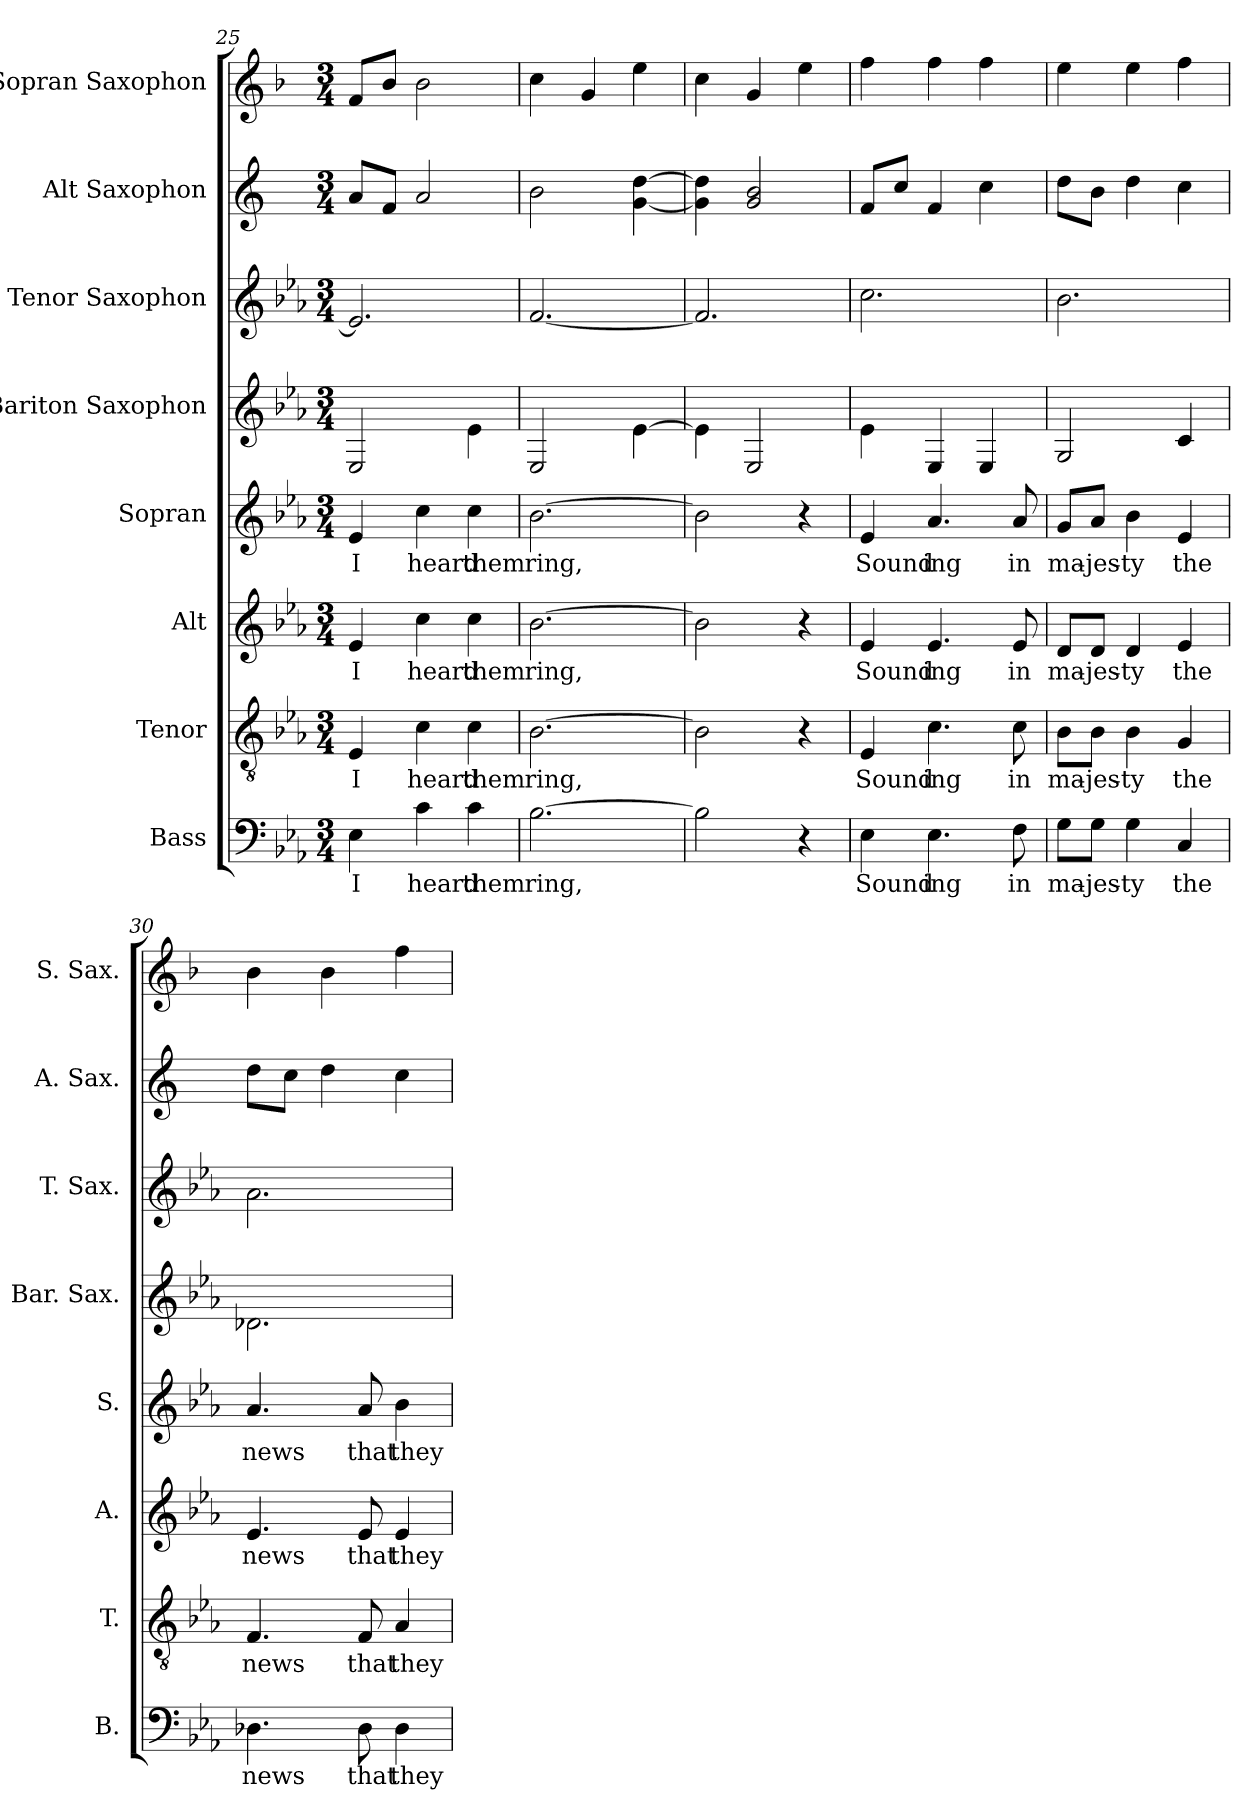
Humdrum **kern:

**kern	**text	**kern	**text	**kern	**text	**kern	**text	**kern	**kern	**kern	**kern
*part8	*part8	*part7	*part7	*part6	*part6	*part5	*part5	*part4	*part3	*part2	*part1
*staff8	*staff8	*staff7	*staff7	*staff6	*staff6	*staff5	*staff5	*staff4	*staff3	*staff2	*staff1
*I"Bass	*	*I"Tenor	*	*I"Alt	*	*I"Sopran	*	*I"Bariton Saxophon	*I"Tenor Saxophon	*I"Alt Saxophon	*I"Sopran Saxophon
*I'B.	*	*I'T.	*	*I'A.	*	*I'S.	*	*I'Bar. Sax.	*I'T. Sax.	*I'A. Sax.	*I'S. Sax.
!!LO:PB:g=z
*clefF4	*	*clefGv2	*	*clefG2	*	*clefG2	*	*clefG2	*clefG2	*clefG2	*clefG2
*	*	*	*	*	*	*	*	*ITrd12c21	*ITrd8c14	*ITrd5c9	*ITrd1c2
*k[b-e-a-]	*	*k[b-e-a-]	*	*k[b-e-a-]	*	*k[b-e-a-]	*	*k[b-e-a-]	*k[b-e-a-]	*k[b-e-a-]	*k[b-e-a-]
*M3/4	*	*M3/4	*	*M3/4	*	*M3/4	*	*M3/4	*M3/4	*M3/4	*M3/4
=25	=25	=25	=25	=25	=25	=25	=25	=25	=25	=25	=25
!	!LO:LY:b	!	!LO:LY:b	!	!LO:LY:b	!	!LO:LY:b	!	!	!	!
4E-\	I	4E-/	I	4e-/	I	4e-/	I	2EE-/	2.E-/]	8c/L	8e-/L
.	.	.	.	.	.	.	.	.	.	8A-/J	8a-/J
!	!LO:LY:b	!	!LO:LY:b	!	!LO:LY:b	!	!LO:LY:b	!	!	!	!
4c\	heard	4c\	heard	4cc\	heard	4cc\	heard	.	.	2c/	2a-\
!	!LO:LY:b	!	!LO:LY:b	!	!LO:LY:b	!	!LO:LY:b	!	!	!	!
4c\	them	4c\	them	4cc\	them	4cc\	them	4E-\	.	.	.
=26	=26	=26	=26	=26	=26	=26	=26	=26	=26	=26	=26
!	!LO:LY:b	!	!LO:LY:b	!	!LO:LY:b	!	!LO:LY:b	!	!	!	!
[2.B-\	ring,	[2.B-\	ring,	[2.b-\	ring,	[2.b-\	ring,	2EE-/	[2.F/	2d\	4b-\
.	.	.	.	.	.	.	.	.	.	.	4f/
.	.	.	.	.	.	.	.	[4E-\	.	[4B-\ [4f\	4dd\
=27	=27	=27	=27	=27	=27	=27	=27	=27	=27	=27	=27
2B-\]	.	2B-\]	.	2b-\]	.	2b-\]	.	4E-\]	2.F/]	4B-\] 4f\]	4b-\
.	.	.	.	.	.	.	.	2EE-/	.	2B-/ 2d/	4f/
4r	.	4r	.	4r	.	4r	.	.	.	.	4dd\
=28	=28	=28	=28	=28	=28	=28	=28	=28	=28	=28	=28
!	!LO:LY:b	!	!LO:LY:b	!	!LO:LY:b	!	!LO:LY:b	!	!	!	!
4E-\	Sound-	4E-/	Sound-	4e-/	Sound-	4e-/	Sound-	4E-\	2.c\	8A-/L	4ee-\
.	.	.	.	.	.	.	.	.	.	8e-/J	.
!	!LO:LY:b	!	!LO:LY:b	!	!LO:LY:b	!	!LO:LY:b	!	!	!	!
4.E-\	-ing	4.c\	-ing	4.e-/	-ing	4.a-/	-ing	4EE-/	.	4A-/	4ee-\
.	.	.	.	.	.	.	.	4EE-/	.	4e-\	4ee-\
!	!LO:LY:b	!	!LO:LY:b	!	!LO:LY:b	!	!LO:LY:b	!	!	!	!
8F\	in	8c\	in	8e-/	in	8a-/	in	.	.	.	.
=29	=29	=29	=29	=29	=29	=29	=29	=29	=29	=29	=29
!	!LO:LY:b	!	!LO:LY:b	!	!LO:LY:b	!	!LO:LY:b	!	!	!	!
8G\L	ma-	8B-\L	ma-	8d/L	ma-	8g/L	ma-	2GG/	2.B-\	8f\L	4dd\
!	!LO:LY:b	!	!LO:LY:b	!	!LO:LY:b	!	!LO:LY:b	!	!	!	!
8G\J	-jes-	8B-\J	-jes-	8d/J	-jes-	8a-/J	-jes-	.	.	8d\J	.
!	!LO:LY:b	!	!LO:LY:b	!	!LO:LY:b	!	!LO:LY:b	!	!	!	!
4G\	-ty	4B-\	-ty	4d/	-ty	4b-\	-ty	.	.	4f\	4dd\
!	!LO:LY:b	!	!LO:LY:b	!	!LO:LY:b	!	!LO:LY:b	!	!	!	!
4C/	the	4G/	the	4e-/	the	4e-/	the	4C/	.	4e-\	4ee-\
=30	=30	=30	=30	=30	=30	=30	=30	=30	=30	=30	=30
!	!LO:LY:b	!	!LO:LY:b	!	!LO:LY:b	!	!LO:LY:b	!	!	!	!
4.D-X\	news	4.F/	news	4.e-/	news	4.a-/	news	2.D-X\	2.A-\	8f\L	4a-\
.	.	.	.	.	.	.	.	.	.	8e-\J	.
.	.	.	.	.	.	.	.	.	.	4f\	4a-\
!	!LO:LY:b	!	!LO:LY:b	!	!LO:LY:b	!	!LO:LY:b	!	!	!	!
8D-\	that	8F/	that	8e-/	that	8a-/	that	.	.	.	.
!	!LO:LY:b	!	!LO:LY:b	!	!LO:LY:b	!	!LO:LY:b	!	!	!	!
4D-\	they	4A-/	they	4e-/	they	4b-\	they	.	.	4e-\	4ee-\
=	=	=	=	=	=	=	=	=	=	=	=
*-	*-	*-	*-	*-	*-	*-	*-	*-	*-	*-	*-
